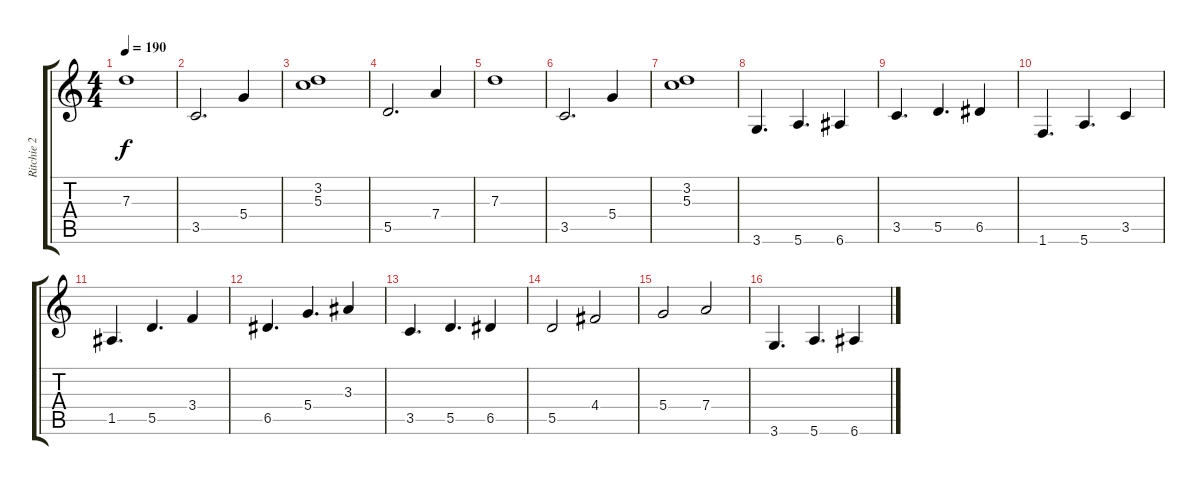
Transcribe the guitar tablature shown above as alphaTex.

\track ("Ritchie 2" "Ritchie 2") {instrument overdrivenguitar}
\staff {score tabs}
\tuning (E4 B3 G3 D3 A2 E2) {hide}
\ts (4 4)
\tempo 190
\clef g2
\ks c
7.3.1{dy f} |
3.5.2{d} 5.4.4 |
(3.2 5.3).1 |
5.5.2{d} 7.4.4 |
7.3.1 |
3.5.2{d} 5.4.4 |
(3.2 5.3).1 |
3.6.4{d} 5.6.4{d} 6.6.4 |
3.5.4{d} 5.5.4{d} 6.5.4 |
1.6.4{d} 5.6.4{d} 3.5.4 |
1.5.4{d} 5.5.4{d} 3.4.4 |
6.5.4{d} 5.4.4{d} 3.3.4 |
3.5.4{d} 5.5.4{d} 6.5.4 |
5.5.2 4.4.2 |
5.4.2 7.4.2 |
3.6.4{d} 5.6.4{d} 6.6.4
